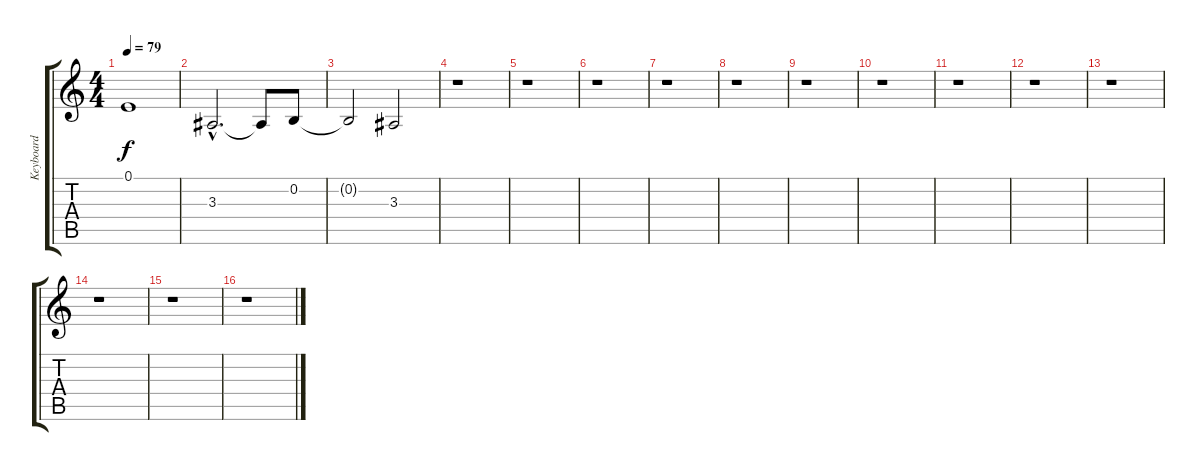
\track ("Keyboard" "Keyboard") {instrument stringensemble1}
\staff {score tabs}
\tuning (E4 B3 G3 D3 A2 E2) {hide}
\ts (4 4)
\tempo 79
\clef g2
\ks c
0.1{t}.1{dy f} |
3.3{hac}.2{d} 3.3{t}.8 0.2.8 |
0.2{t}.2 3.3.2 |
r.1 |
r.1 |
r.1 |
r.1 |
r.1 |
r.1 |
r.1 |
r.1 |
r.1 |
r.1 |
r.1 |
r.1 |
r.1
